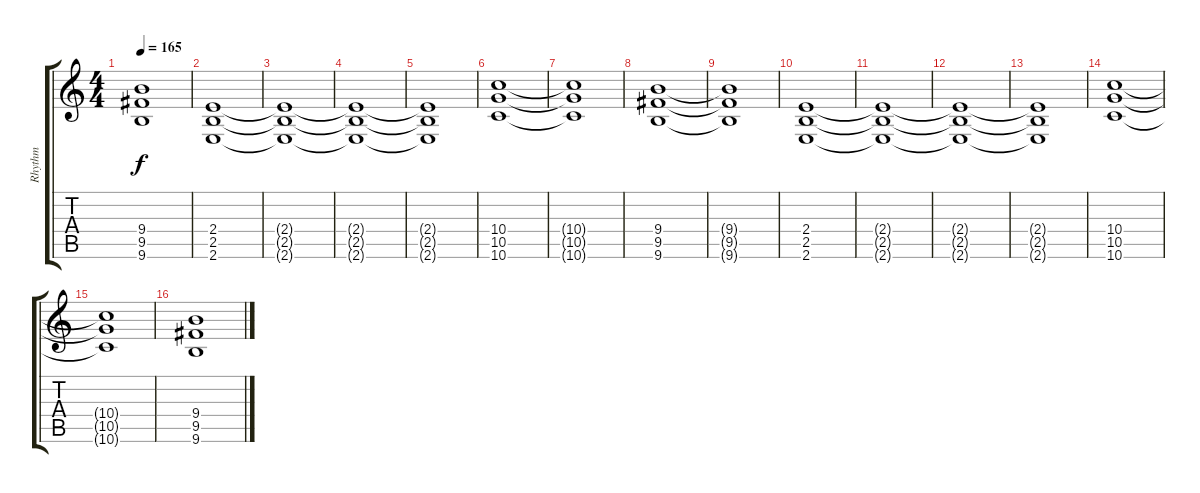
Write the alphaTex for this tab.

\track ("Rhythm" "Rhythm") {instrument distortionguitar}
\staff {score tabs}
\tuning (E4 B3 G3 D3 A2 D2) {hide}
\ts (4 4)
\tempo 165
\clef g2
\ks c
(9.4{t} 9.5{t} 9.6{t}).1{dy f} |
(2.4 2.5 2.6).1 |
(2.4{t} 2.5{t} 2.6{t}).1 |
(2.4{t} 2.5{t} 2.6{t}).1 |
(2.4{t} 2.5{t} 2.6{t}).1 |
(10.4 10.5 10.6).1 |
(10.4{t} 10.5{t} 10.6{t}).1 |
(9.4 9.5 9.6).1 |
(9.4{t} 9.5{t} 9.6{t}).1 |
(2.4 2.5 2.6).1 |
(2.4{t} 2.5{t} 2.6{t}).1 |
(2.4{t} 2.5{t} 2.6{t}).1 |
(2.4{t} 2.5{t} 2.6{t}).1 |
(10.4 10.5 10.6).1 |
(10.4{t} 10.5{t} 10.6{t}).1 |
(9.4 9.5 9.6).1
